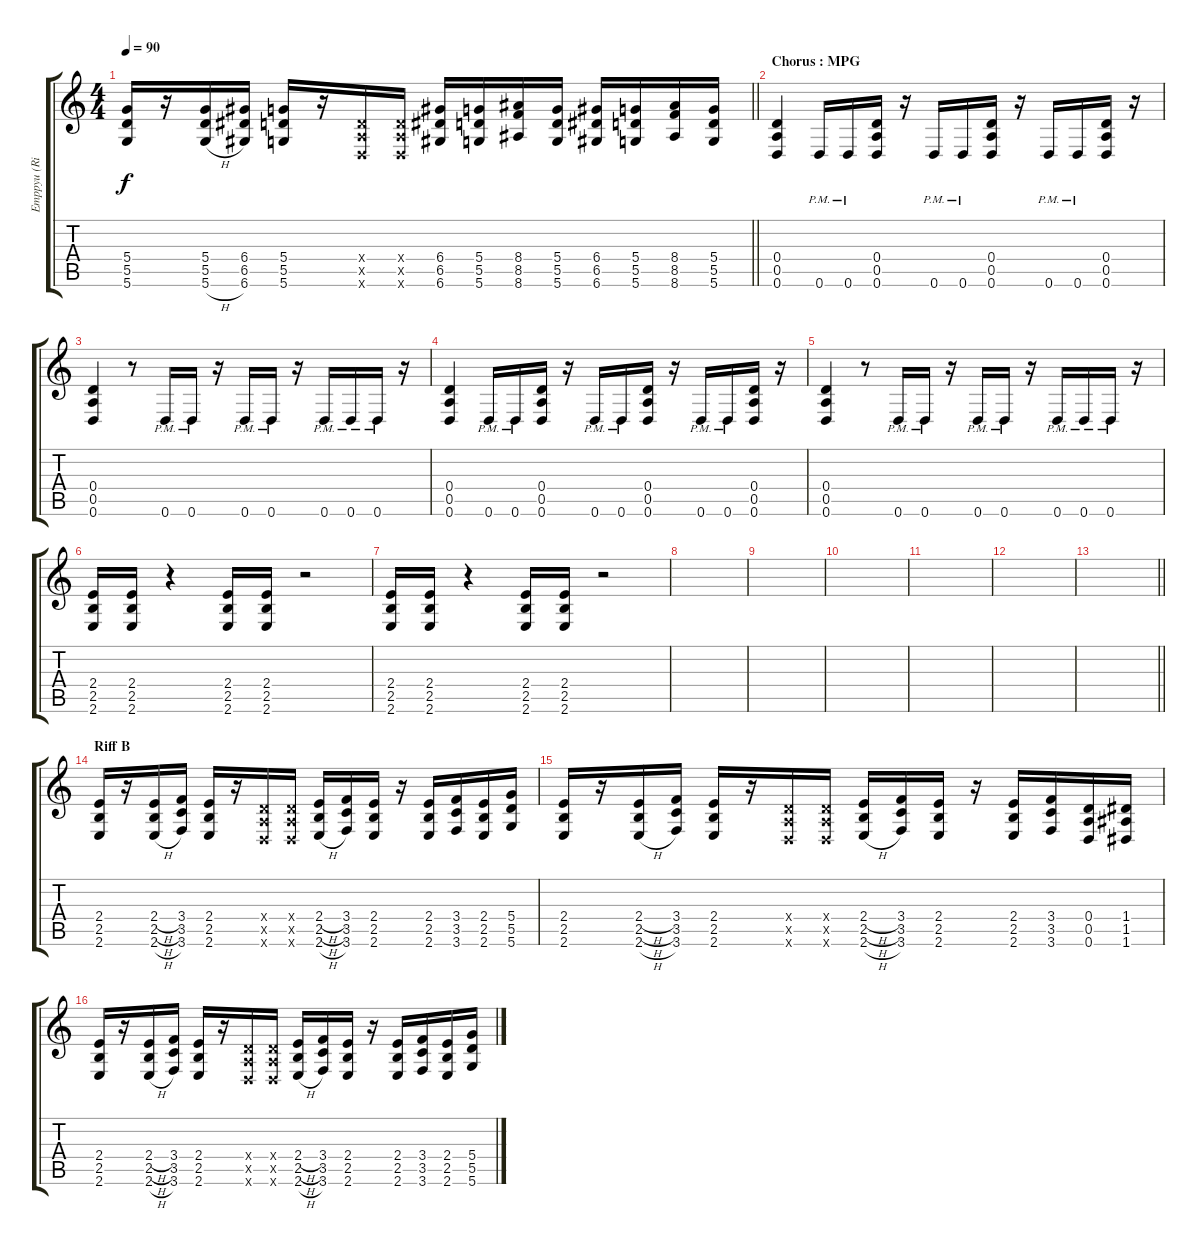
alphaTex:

\track ("Emppyu (Riff - DADGBE)" "Emppyu (Ri") {instrument distortionguitar}
\staff {score tabs}
\tuning (E4 B3 G3 D3 A2 D2) {hide}
\ts (4 4)
\tempo 90
\clef g2
\barLineRight lightlight
\ks c
(5.4 5.5 5.6).16{dy f} r.16 (5.4 5.5 5.6{h}).16 (6.4 6.5 6.6).16 (5.4 5.5 5.6).16 r.16 (0.4{x} 0.5{x} 0.6{x}).16 (0.4{x} 0.5{x} 0.6{x}).16 (6.4 6.5 6.6).16 (5.4 5.5 5.6).16 (8.4 8.5 8.6).16 (5.4 5.5 5.6).16 (6.4 6.5 6.6).16 (5.4 5.5 5.6).16 (8.4 8.5 8.6).16 (5.4 5.5 5.6).16 |
\section ("" "Chorus : MPG")
(0.4 0.5 0.6).4 0.6{pm}.16 0.6{pm}.16 (0.4 0.5 0.6).16 r.16 0.6{pm}.16 0.6{pm}.16 (0.4 0.5 0.6).16 r.16 0.6{pm}.16 0.6{pm}.16 (0.4 0.5 0.6).16 r.16 |
(0.4 0.5 0.6).4 r.8 0.6{pm}.16 0.6{pm}.16 r.16 0.6{pm}.16 0.6{pm}.16 r.16 0.6{pm}.16 0.6{pm}.16 0.6{pm}.16 r.16 |
(0.4 0.5 0.6).4 0.6{pm}.16 0.6{pm}.16 (0.4 0.5 0.6).16 r.16 0.6{pm}.16 0.6{pm}.16 (0.4 0.5 0.6).16 r.16 0.6{pm}.16 0.6{pm}.16 (0.4 0.5 0.6).16 r.16 |
(0.4 0.5 0.6).4 r.8 0.6{pm}.16 0.6{pm}.16 r.16 0.6{pm}.16 0.6{pm}.16 r.16 0.6{pm}.16 0.6{pm}.16 0.6{pm}.16 r.16 |
(2.4 2.5 2.6).16 (2.4 2.5 2.6).16 r.4 (2.4 2.5 2.6).16 (2.4 2.5 2.6).16 r.2 |
(2.4 2.5 2.6).16 (2.4 2.5 2.6).16 r.4 (2.4 2.5 2.6).16 (2.4 2.5 2.6).16 r.2 |
|
|
|
|
|
\barLineRight lightlight
|
\section ("" "Riff B")
(2.4 2.5 2.6).16 r.16 (2.4{h} 2.5{h} 2.6{h}).16 (3.4 3.5 3.6).16 (2.4 2.5 2.6).16 r.16 (0.4{x} 0.5{x} 0.6{x}).16 (0.4{x} 0.5{x} 0.6{x}).16 (2.4{h} 2.5{h} 2.6{h}).16 (3.4 3.5 3.6).16 (2.4 2.5 2.6).16 r.16 (2.4 2.5 2.6).16 (3.4 3.5 3.6).16 (2.4 2.5 2.6).16 (5.4 5.5 5.6).16 |
(2.4 2.5 2.6).16 r.16 (2.4{h} 2.5{h} 2.6{h}).16 (3.4 3.5 3.6).16 (2.4 2.5 2.6).16 r.16 (0.4{x} 0.5{x} 0.6{x}).16 (0.4{x} 0.5{x} 0.6{x}).16 (2.4{h} 2.5{h} 2.6{h}).16 (3.4 3.5 3.6).16 (2.4 2.5 2.6).16 r.16 (2.4 2.5 2.6).16 (3.4 3.5 3.6).16 (0.4 0.5 0.6).16 (1.4 1.5 1.6).16 |
(2.4 2.5 2.6).16 r.16 (2.4{h} 2.5{h} 2.6{h}).16 (3.4 3.5 3.6).16 (2.4 2.5 2.6).16 r.16 (0.4{x} 0.5{x} 0.6{x}).16 (0.4{x} 0.5{x} 0.6{x}).16 (2.4{h} 2.5{h} 2.6{h}).16 (3.4 3.5 3.6).16 (2.4 2.5 2.6).16 r.16 (2.4 2.5 2.6).16 (3.4 3.5 3.6).16 (2.4 2.5 2.6).16 (5.4 5.5 5.6).16
